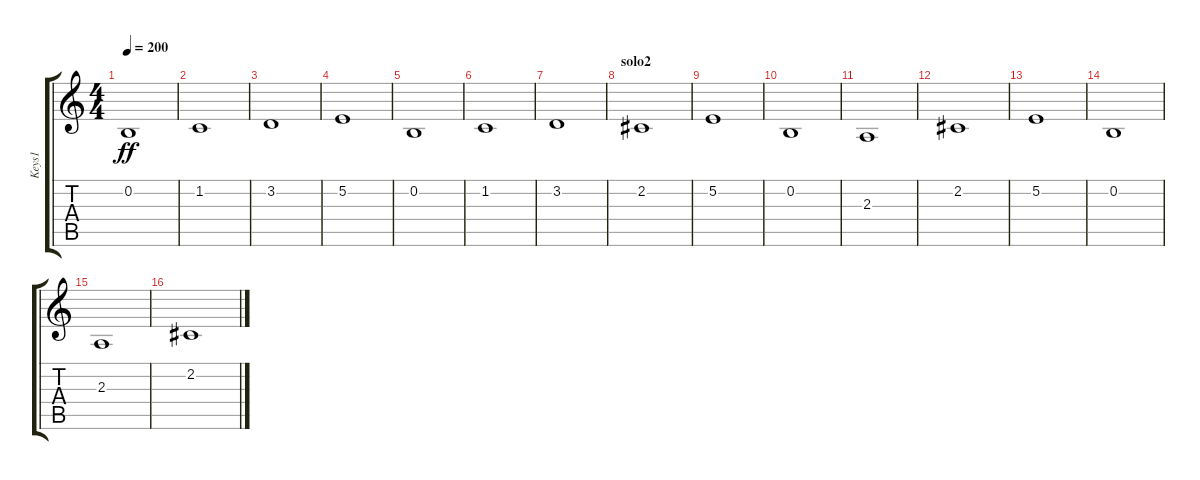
\track ("Keys1" "Keys1") {instrument stringensemble1}
\staff {score tabs}
\tuning (E4 B3 G3 D3 A2 E2) {hide}
\ts (4 4)
\tempo 200
\clef g2
\ks c
0.2.1{dy ff} |
1.2.1 |
3.2.1 |
5.2.1 |
0.2.1 |
1.2.1 |
3.2.1 |
\section ("" "solo2")
2.2.1 |
5.2.1 |
0.2.1 |
2.3.1 |
2.2.1 |
5.2.1 |
0.2.1 |
2.3.1 |
2.2.1
